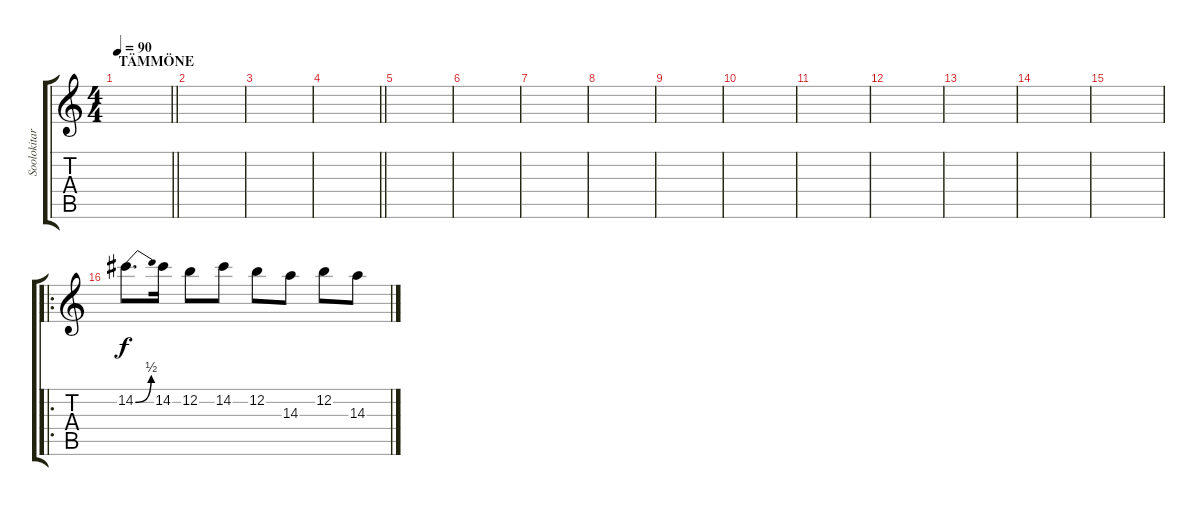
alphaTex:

\track ("Soolokitara" "Soolokitar") {instrument electricguitarclean}
\staff {score tabs}
\tuning (E4 B3 G3 D3 A2 E2) {hide}
\ts (4 4)
\section ("" "TÄMMÖNE")
\tempo 90
\clef g2
\barLineRight lightlight
\ks c
|
|
|
\barLineRight lightlight
|
|
|
|
|
|
|
|
|
|
|
|
\ro
14.2{be (bend 0 0 60 2)}.8{d} 14.2.16 12.2.8 14.2.8 12.2.8 14.3.8 12.2.8 14.3.8
